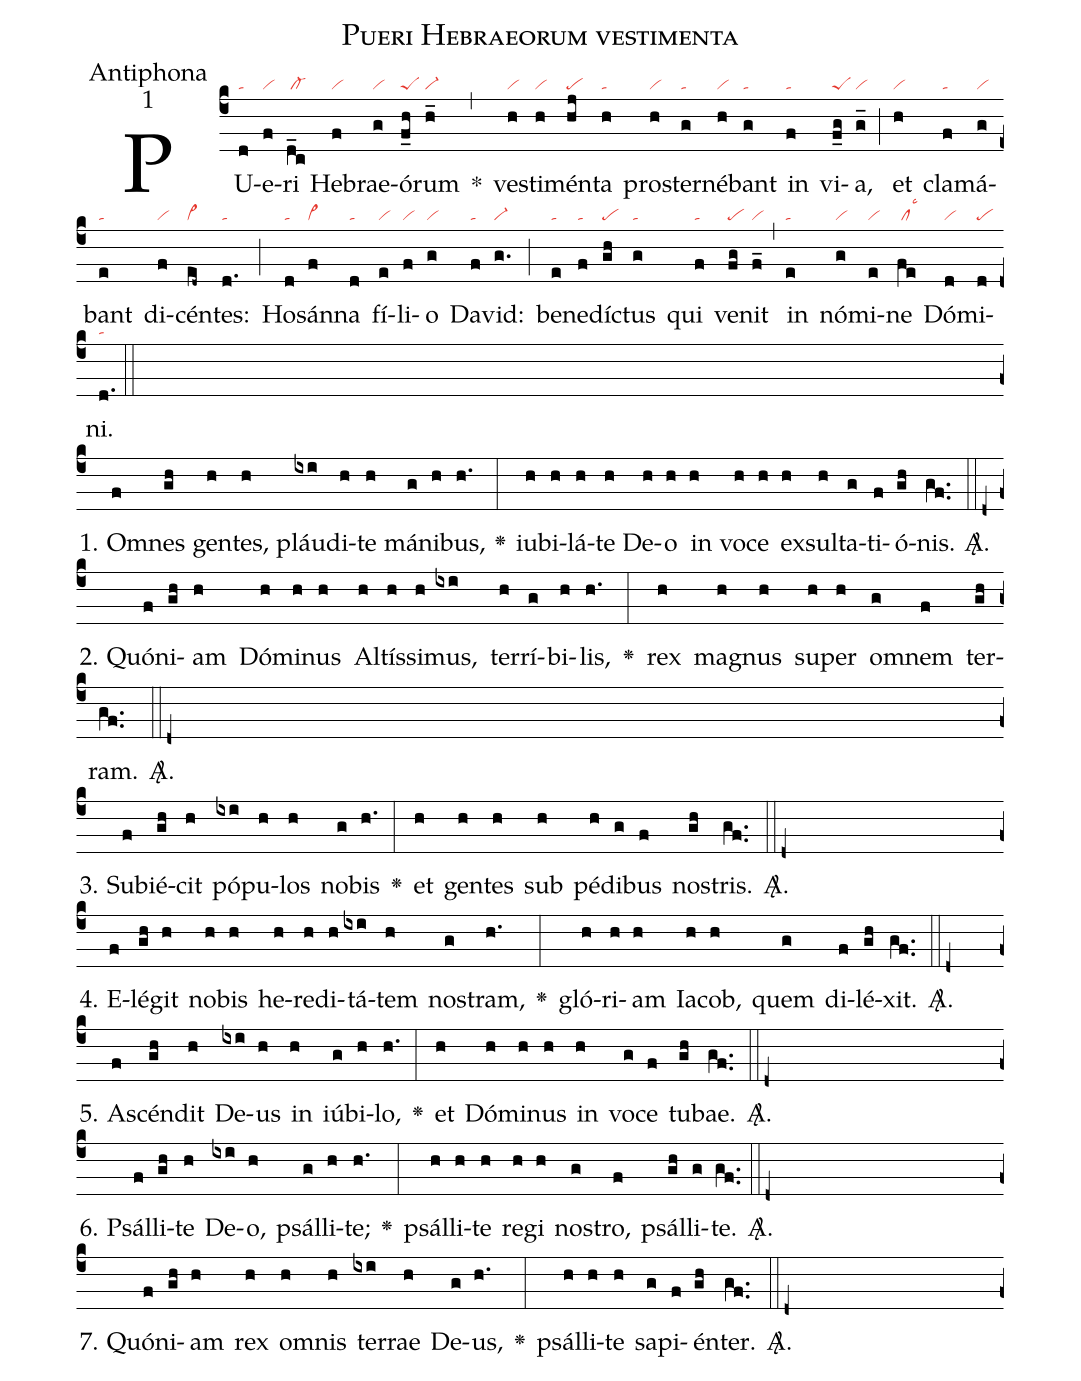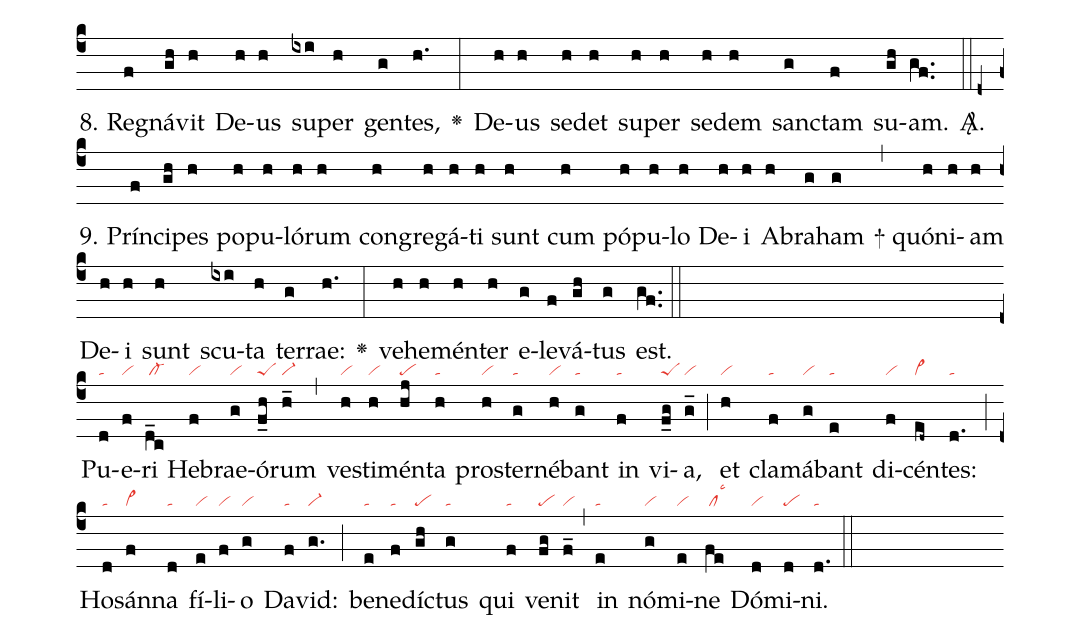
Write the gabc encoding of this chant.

name:Pueri Hebraeorum vestimenta;
office-part:Antiphona;
mode:1;
nabc-lines:1;
%%
(c4) PU(d|ta)e(f|vi)ri(d_c|/cl-) He(f|vi)brae(g|vi)ó(f_h|peS)rum(h_|vi-) *(,) ve(h|vi)sti(h|vi)mén(hj|pe)ta(h|ta) pro(h|vi)ster(g|ta)né(h|vi)bant(g|ta) in(f|ta) vi(f_g|peS)a,(g_|vi) (;) et(h|vi) cla(f|ta)má(g|vi)bant(e|ta) di(f|vi)cén(ed~|cl~)tes:(d.|ta) (;) Ho(d|ta)sán(f|vi>)na(d|ta) fí(e|vi)li(f|vi)o(g|vi) Da(f|ta)vid:(g.|vi-) (;) be(e|ta)ne(f|ta)dí(gh|pe)ctus(g|ta) qui(f|ta) ve(fg|pe)nit(f_|vi) (,) in(e|ta) nó(g|vi)mi(e|vi)ne(fe|/cllsc3) Dó(d|vi)mi(d|pe)ni.(d.|ta) (::Z)

1. Om(f)nes(gh) gen(h)tes,(h) pláu(ixi)di(h)te(h) má(g)ni(h)bus,(h.) <v>\greheightstar</v>(:) iu(h)bi(h)lá(h)te(h) De(h)o(h) in(h) vo(h)ce(h) ex(h)sul(h)ta(g)ti(f)ó(gh)nis.(gf..) <sp>A/</sp>.(::d+Z)

2. Quón(f)i(gh)am(h) Dó(h)mi(h)nus(h) Al(h)tís(h)si(h)mus,(ixi) ter(h)rí(g)bi(h)lis,(h.) <v>\greheightstar</v>(:) rex(h) ma(h)gnus(h) su(h)per(h) om(g)nem(f) ter(gh)ram.(gf..) <sp>A/</sp>.(::d+Z)

3. Sub(f)ié(gh)cit(h) pó(ixi)pu(h)los(h) no(g)bis(h.) <v>\greheightstar</v>(:) et(h) gen(h)tes(h) sub(h) pé(h)di(g)bus(f) nos(gh)tris.(gf..) <sp>A/</sp>.(::d+Z)

4. E(f)lé(gh)git(h) no(h)bis(h) he(h)re(h)di(h)tá(ixi)tem(h) nos(g)tram,(h.) <v>\greheightstar</v>(:) gló(h)ri(h)am(h) Ia(h)cob,(h) quem(g) di(f)lé(gh)xit.(gf..) <sp>A/</sp>.(::d+Z)

5. A(f)scén(gh)dit(h) De(ixi)us(h) in(h) iú(g)bi(h)lo,(h.) <v>\greheightstar</v>(:) et(h) Dó(h)mi(h)nus(h) in(h) vo(g)ce(f) tu(gh)bae.(gf..) <sp>A/</sp>.(::d+Z)

6. Psál(f)li(gh)te(h) De(ixi)o,(h) psál(g)li(h)te;(h.) <v>\greheightstar</v>(:) psál(h)li(h)te(h) re(h)gi(h) nos(g)tro,(f) psál(gh)li(g)te.(gf..) <sp>A/</sp>.(::d+Z)

7. Quón(f)i(gh)am(h) rex(h) om(h)nis(h) ter(ixi)rae(h) De(g)us,(h.) <v>\greheightstar</v>(:) psál(h)li(h)te(h) sa(g)pi(f)én(gh)ter.(gf..) <sp>A/</sp>.(::d+Z)

8. Re(f)gná(gh)vit(h) De(h)us(h) su(ixi)per(h) gen(g)tes,(h.) <v>\greheightstar</v>(:) De(h)us(h) se(h)det(h) su(h)per(h) se(h)dem(h) sanc(g)tam(f) su(gh)am.(gf..) <sp>A/</sp>.(::d+Z)

9. Prín(f)ci(gh)pes(h) po(h)pu(h)ló(h)rum(h) con(h)gre(h)gá(h)ti(h) sunt(h) cum(h) pó(h)pu(h)lo(h) De(h)i(h) A(h)bra(g)ham(g) (,) + quón(h)i(h)am(h) De(h)i(h) sunt(h) scu(ixi)ta(h) ter(g)rae:(h.) <v>\greheightstar</v>(:) ve(h)he(h)mén(h)ter(h) e(g)le(f)vá(gh)tus(g) est.(gf..) (::Z)

Pu(d|ta)e(f|vi)ri(d_c|/cl-) He(f|vi)brae(g|vi)ó(f_h|peS)rum(h_|vi-) (,) ve(h|vi)sti(h|vi)mén(hj|pe)ta(h|ta) pro(h|vi)ster(g|ta)né(h|vi)bant(g|ta) in(f|ta) vi(f_g|peS)a,(g_|vi) (;) et(h|vi) cla(f|ta)má(g|vi)bant(e|ta) di(f|vi)cén(ed~|cl~)tes:(d.|ta) (;) Ho(d|ta)sán(f|vi>)na(d|ta) fí(e|vi)li(f|vi)o(g|vi) Da(f|ta)vid:(g.|vi-) (;) be(e|ta)ne(f|ta)dí(gh|pe)ctus(g|ta) qui(f|ta) ve(fg|pe)nit(f_|vi) (,) in(e|ta) nó(g|vi)mi(e|vi)ne(fe|/cllsc3) Dó(d|vi)mi(d|pe)ni.(d.|ta) (::)
